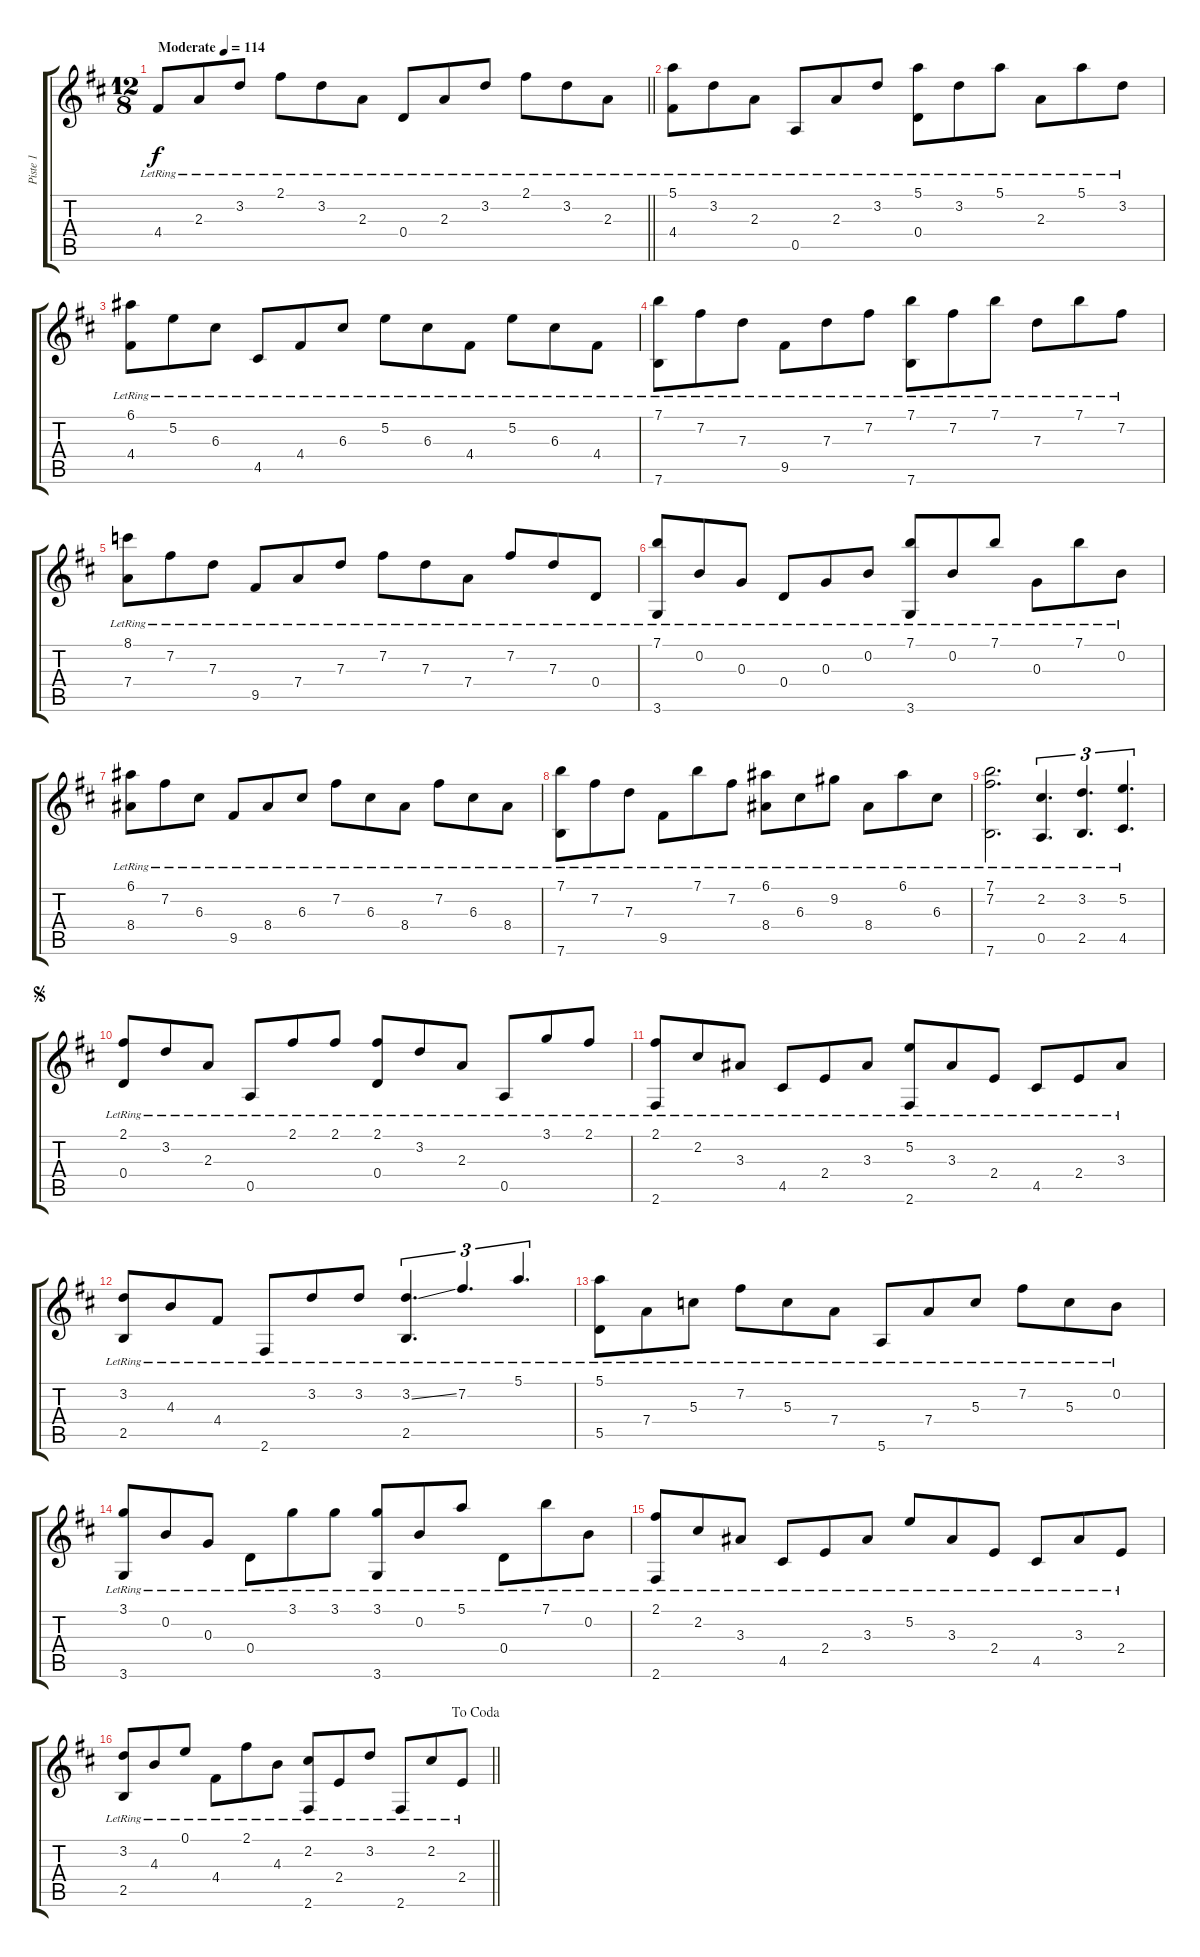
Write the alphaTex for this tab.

\track ("Piste 1" "Piste 1") {instrument acousticguitarsteel}
\staff {score tabs}
\tuning (E4 B3 G3 D3 A2 E2) {hide}
\ts (12 8)
\tempo (114 "Moderate")
\clef g2
\barLineRight lightlight
\ks d
4.4{lr}.8{dy f instrument acousticguitarsteel} 2.3{lr}.8{beam merge} 3.2{lr}.8{beam split} 2.1{lr}.8{beam merge} 3.2{lr}.8 2.3{lr}.8 0.4{lr}.8 2.3{lr}.8 3.2{lr}.8 2.1{lr}.8 3.2{lr}.8 2.3{lr}.8 |
(5.1{lr} 4.4{lr}).8 3.2{lr}.8 2.3{lr}.8 0.5{lr}.8 2.3{lr}.8 3.2{lr}.8 (5.1{lr} 0.4{lr}).8 3.2{lr}.8 5.1{lr}.8 2.3{lr}.8 5.1{lr}.8 3.2{lr}.8 |
(6.1{lr} 4.4{lr}).8 5.2{lr}.8 6.3{lr}.8 4.5{lr}.8 4.4{lr}.8 6.3{lr}.8 5.2{lr}.8{beam Down} 6.3{lr}.8{beam Down} 4.4{lr}.8{beam Down} 5.2{lr}.8{beam Down} 6.3{lr}.8{beam Down} 4.4{lr}.8{beam Down} |
(7.1{lr} 7.6{lr}).8 7.2{lr}.8 7.3{lr}.8 9.5{lr}.8 7.3{lr}.8 7.2{lr}.8 (7.1{lr} 7.6{lr}).8 7.2{lr}.8 7.1{lr}.8 7.3{lr}.8 7.1{lr}.8 7.2{lr}.8 |
(8.1{lr} 7.4{lr}).8 7.2{lr}.8 7.3{lr}.8 9.5{lr}.8 7.4{lr}.8 7.3{lr}.8 7.2{lr}.8 7.3{lr}.8 7.4{lr}.8 7.2{lr}.8 7.3{lr}.8 0.4{lr}.8 |
(7.1{lr} 3.6{lr}).8 0.2{lr}.8 0.3{lr}.8 0.4{lr}.8 0.3{lr}.8 0.2{lr}.8 (7.1{lr} 3.6{lr}).8 0.2{lr}.8 7.1{lr}.8 0.3{lr}.8 7.1{lr}.8 0.2{lr}.8 |
(6.1{lr} 8.4{lr}).8 7.2{lr}.8 6.3{lr}.8 9.5{lr}.8 8.4{lr}.8 6.3{lr}.8 7.2{lr}.8 6.3{lr}.8 8.4{lr}.8 7.2{lr}.8 6.3{lr}.8 8.4{lr}.8 |
(7.1{lr} 7.6{lr}).8 7.2{lr}.8 7.3{lr}.8 9.5{lr}.8 7.1{lr}.8 7.2{lr}.8 (6.1{lr} 8.4{lr}).8 6.3{lr}.8 9.2{lr}.8 8.4{lr}.8 6.1{lr}.8 6.3{lr}.8 |
(7.1{lr} 7.2{lr} 7.6{lr}).2{d} (2.2{lr} 0.5{lr}).4{d tu (3 2)} (3.2{lr} 2.5{lr}).4{d tu (3 2)} (5.2{lr} 4.5{lr}).4{d tu (3 2)} |
\jump segno
(2.1{lr} 0.4{lr}).8 3.2{lr}.8 2.3{lr}.8 0.5{lr}.8 2.1{lr}.8 2.1{lr}.8 (2.1{lr} 0.4{lr}).8 3.2{lr}.8 2.3{lr}.8 0.5{lr}.8 3.1{lr}.8 2.1{lr}.8 |
(2.1{lr} 2.6{lr}).8 2.2{lr}.8 3.3{lr}.8 4.5{lr}.8 2.4{lr}.8 3.3{lr}.8 (5.2{lr} 2.6{lr}).8 3.3{lr}.8 2.4{lr}.8 4.5{lr}.8 2.4{lr}.8 3.3{lr}.8 |
(3.2{lr} 2.5{lr}).8 4.3{lr}.8 4.4{lr}.8 2.6{lr}.8 3.2{lr}.8 3.2{lr}.8 (3.2{ss lr} 2.5{lr}).4{d tu (3 2)} 7.2{lr}.4{d tu (3 2) beam Up} 5.1{lr}.4{d tu (3 2) beam Up} |
(5.1{lr} 5.5{lr}).8 7.4{lr}.8 5.3{lr}.8 7.2{lr}.8 5.3{lr}.8 7.4{lr}.8 5.6{lr}.8 7.4{lr}.8 5.3{lr}.8 7.2{lr}.8 5.3{lr}.8 0.2{lr}.8 |
(3.1{lr} 3.6{lr}).8 0.2{lr}.8 0.3{lr}.8 0.4{lr}.8 3.1{lr}.8 3.1{lr}.8 (3.1{lr} 3.6{lr}).8 0.2{lr}.8 5.1{lr}.8 0.4{lr}.8 7.1{lr}.8 0.2{lr}.8 |
(2.1{lr} 2.6{lr}).8 2.2{lr}.8 3.3{lr}.8 4.5{lr}.8 2.4{lr}.8 3.3{lr}.8 5.2{lr}.8 3.3{lr}.8 2.4{lr}.8 4.5{lr}.8 3.3{lr}.8 2.4{lr}.8 |
\jump dacoda
\barLineRight lightlight
(3.2{lr} 2.5{lr}).8 4.3{lr}.8 0.1{lr}.8 4.4{lr}.8 2.1{lr}.8 4.3{lr}.8 (2.2{lr} 2.6{lr}).8 2.4{lr}.8 3.2{lr}.8 2.6{lr}.8 2.2{lr}.8 2.4{lr}.8
